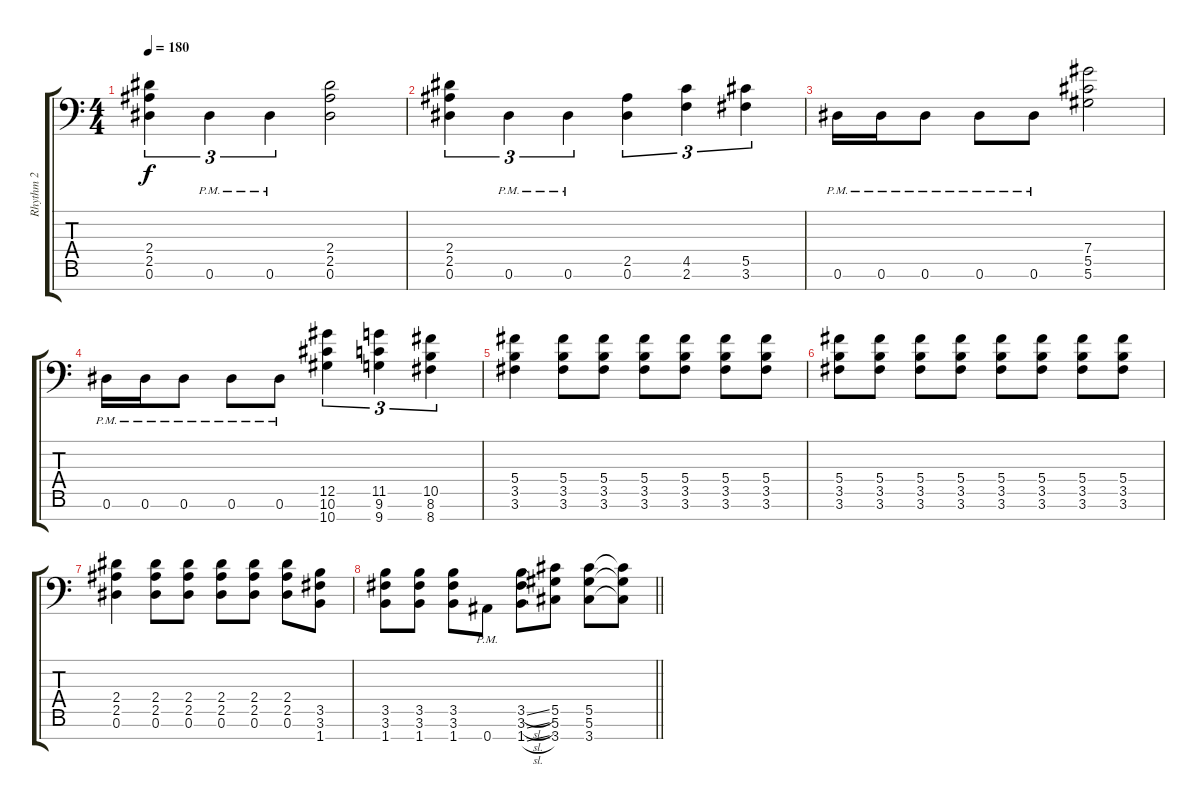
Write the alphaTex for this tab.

\track ("Rhythm 2" "Rhythm 2") {instrument distortionguitar}
\staff {score tabs}
\tuning (Eb4 Bb3 Gb3 Db3 Ab2 Eb2 Bb1) {hide}
\ts (4 4)
\tempo 180
\clef f4
\ks c
(2.4 2.5 0.6).4{tu (3 2) dy f} 0.6{pm}.4{tu (3 2)} 0.6{pm}.4{tu (3 2)} (2.4 2.5 0.6).2 |
(2.4 2.5 0.6).4{tu (3 2)} 0.6{pm}.4{tu (3 2)} 0.6{pm}.4{tu (3 2)} (2.5 0.6).4{tu (3 2)} (4.5 2.6).4{tu (3 2)} (5.5 3.6).4{tu (3 2)} |
0.6{pm}.16 0.6{pm}.16 0.6{pm}.8 0.6{pm}.8 0.6{pm}.8 (7.4 5.5 5.6).2 |
0.6{pm}.16 0.6{pm}.16 0.6{pm}.8 0.6{pm}.8 0.6{pm}.8 (12.5 10.6 10.7).4{tu (3 2)} (11.5 9.6 9.7).4{tu (3 2)} (10.5 8.6 8.7).4{tu (3 2)} |
(5.4 3.5 3.6).4 (5.4 3.5 3.6).8 (5.4 3.5 3.6).8 (5.4 3.5 3.6).8 (5.4 3.5 3.6).8 (5.4 3.5 3.6).8 (5.4 3.5 3.6).8 |
(5.4 3.5 3.6).8 (5.4 3.5 3.6).8 (5.4 3.5 3.6).8 (5.4 3.5 3.6).8 (5.4 3.5 3.6).8 (5.4 3.5 3.6).8 (5.4 3.5 3.6).8 (5.4 3.5 3.6).8 |
(2.4 2.5 0.6).4 (2.4 2.5 0.6).8 (2.4 2.5 0.6).8 (2.4 2.5 0.6).8 (2.4 2.5 0.6).8 (2.4 2.5 0.6).8 (3.5 3.6 1.7).8 |
\barLineRight lightlight
(3.5 3.6 1.7).8 (3.5 3.6 1.7).8 (3.5 3.6 1.7).8 0.7{pm}.8 (3.5{sl} 3.6{sl} 1.7{sl}).8 (5.5 5.6 3.7).8 (5.5 5.6 3.7).8 (5.5{t} 5.6{t} 3.7{t}).8
